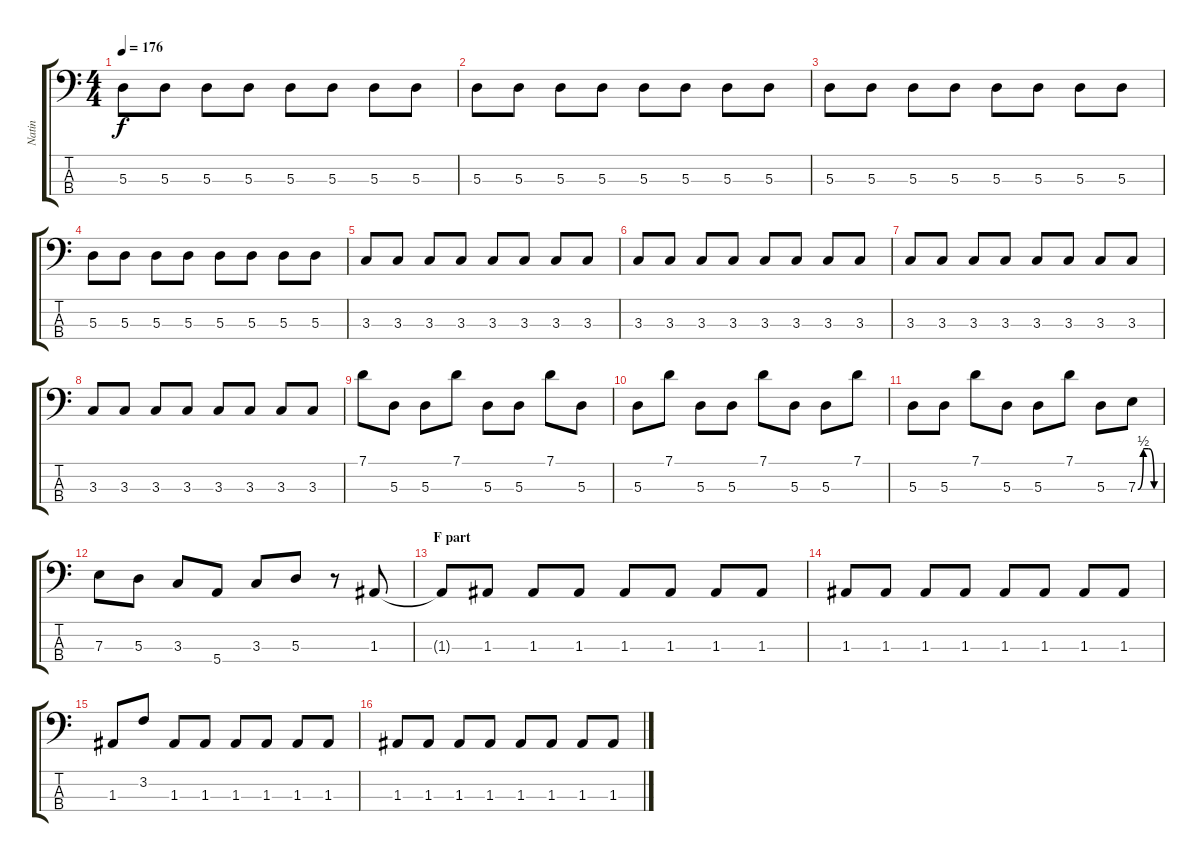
\track ("Natin" "Natin") {instrument electricbasspick}
\staff {score tabs}
\tuning (G2 D2 A1 E1) {hide}
\ts (4 4)
\tempo 176
\clef f4
\ks c
5.3.8{dy f} 5.3.8 5.3.8 5.3.8 5.3.8 5.3.8 5.3.8 5.3.8 |
5.3.8 5.3.8 5.3.8 5.3.8 5.3.8 5.3.8 5.3.8 5.3.8 |
5.3.8 5.3.8 5.3.8 5.3.8 5.3.8 5.3.8 5.3.8 5.3.8 |
5.3.8 5.3.8 5.3.8 5.3.8 5.3.8 5.3.8 5.3.8 5.3.8 |
3.3.8 3.3.8 3.3.8 3.3.8 3.3.8 3.3.8 3.3.8 3.3.8 |
3.3.8 3.3.8 3.3.8 3.3.8 3.3.8 3.3.8 3.3.8 3.3.8 |
3.3.8 3.3.8 3.3.8 3.3.8 3.3.8 3.3.8 3.3.8 3.3.8 |
3.3.8 3.3.8 3.3.8 3.3.8 3.3.8 3.3.8 3.3.8 3.3.8 |
7.1.8 5.3.8 5.3.8 7.1.8 5.3.8 5.3.8 7.1.8 5.3.8 |
5.3.8 7.1.8 5.3.8 5.3.8 7.1.8 5.3.8 5.3.8 7.1.8 |
5.3.8 5.3.8 7.1.8 5.3.8 5.3.8 7.1.8 5.3.8 7.3{be (custom 0 0 15 2 30 2 45 0 60 0)}.8 |
7.3.8 5.3.8 3.3.8 5.4.8 3.3.8 5.3.8 r.8 1.3.8 |
\section ("" "F part")
1.3{t}.8 1.3.8 1.3.8 1.3.8 1.3.8 1.3.8 1.3.8 1.3.8 |
1.3.8 1.3.8 1.3.8 1.3.8 1.3.8 1.3.8 1.3.8 1.3.8 |
1.3.8 3.2.8 1.3.8 1.3.8 1.3.8 1.3.8 1.3.8 1.3.8 |
1.3.8 1.3.8 1.3.8 1.3.8 1.3.8 1.3.8 1.3.8 1.3.8
